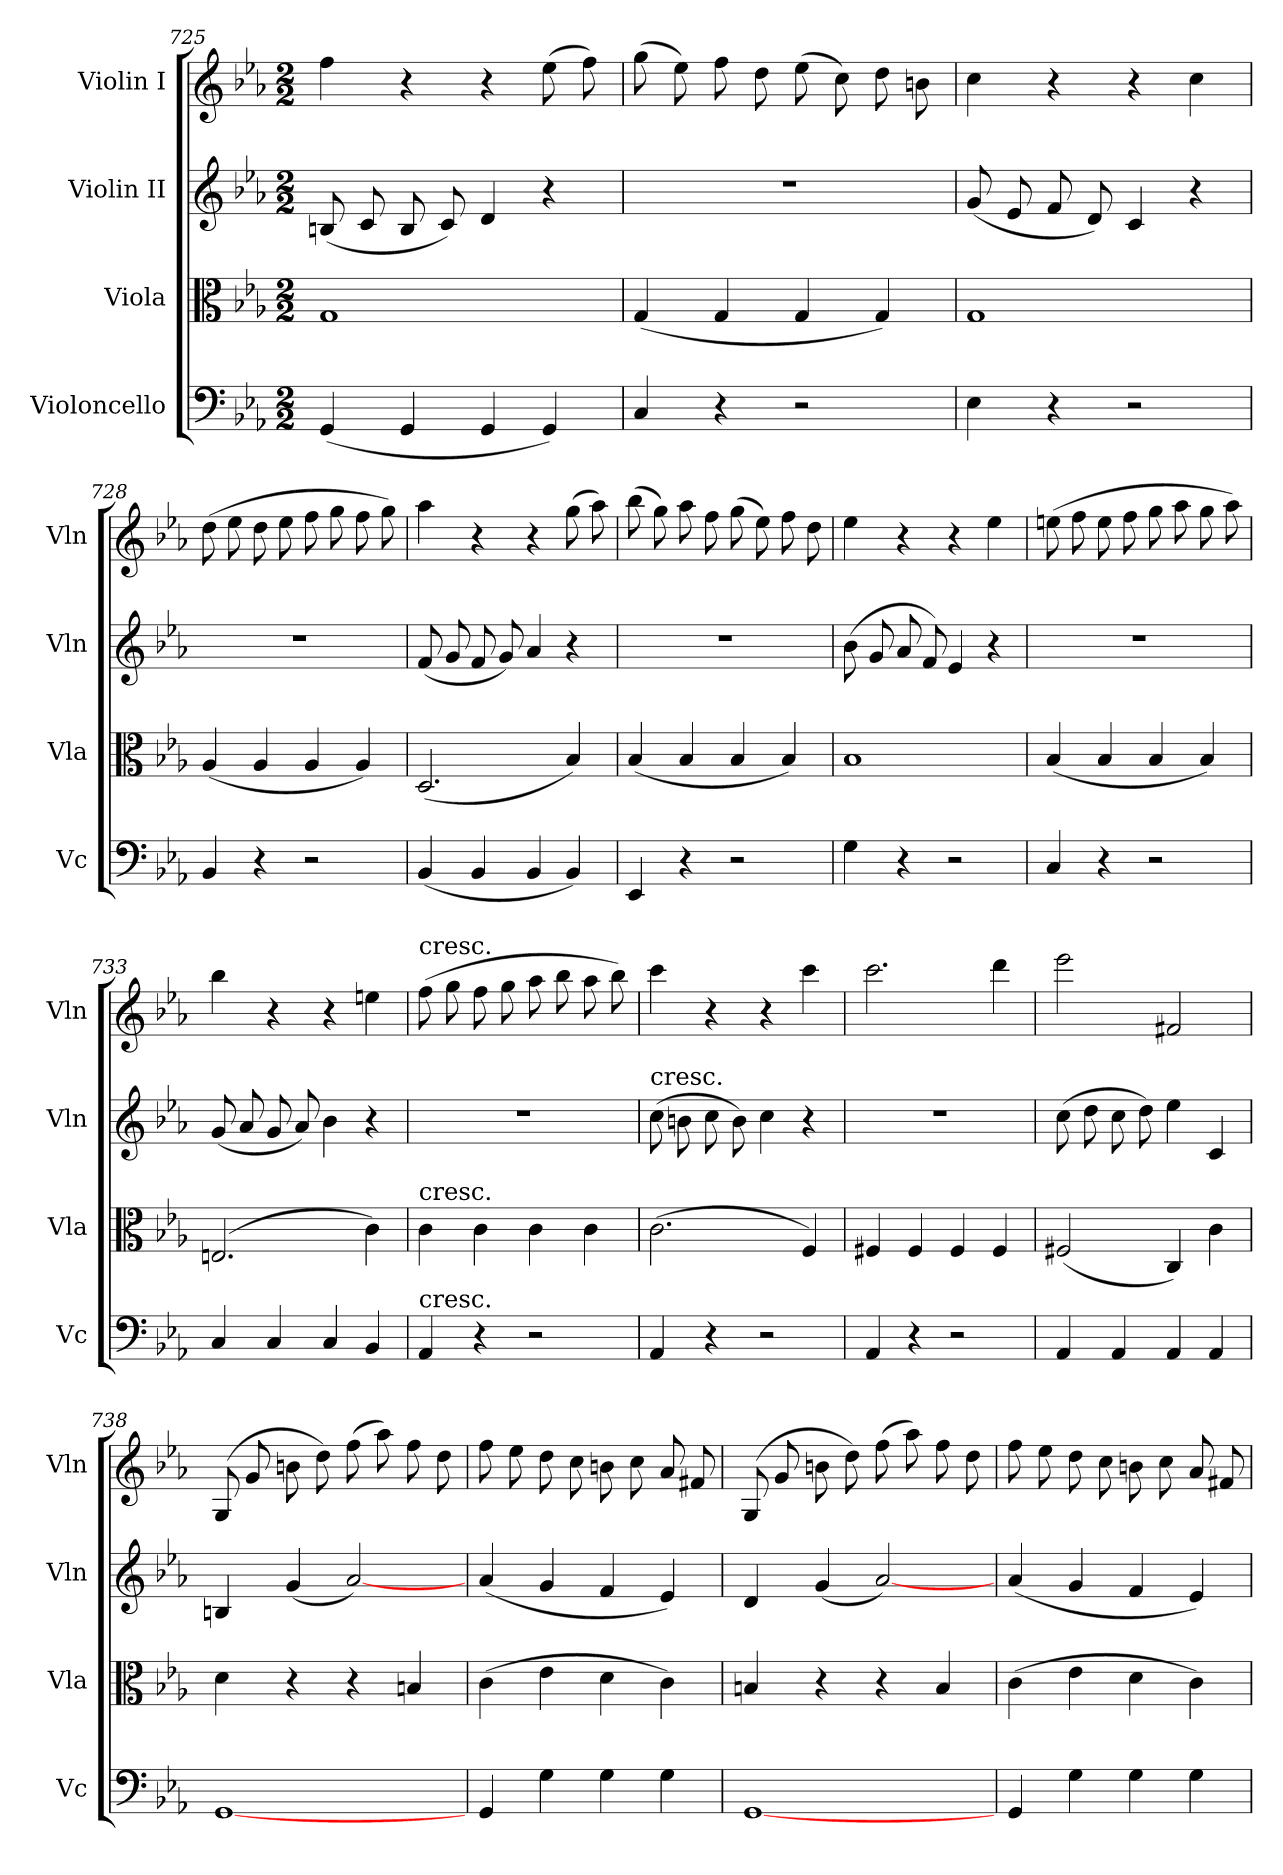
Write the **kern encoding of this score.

**kern	**kern	**kern	**kern
*part4	*part3	*part2	*part1
*staff4	*staff3	*staff2	*staff1
*I"Violoncello	*I"Viola	*I"Violin II	*I"Violin I
*I'Vc	*I'Vla	*I'Vln	*I'Vln
*clefF4	*clefC3	*clefG2	*clefG2
*k[b-e-a-]	*k[b-e-a-]	*k[b-e-a-]	*k[b-e-a-]
*c:	*c:	*c:	*c:
*M2/2	*M2/2	*M2/2	*M2/2
=725	=725	=725	=725
(4GG	1G	(8Bn	4ff
.	.	8c	.
4GG	.	8B	4r
.	.	8c)	.
4GG	.	4d	4r
4GG)	.	4r	(8ee-
.	.	.	8ff)
=726	=726	=726	=726
4C	(4G	1r	(8gg
.	.	.	8ee-)
4r	4G	.	8ff
.	.	.	8dd
2r	4G	.	(8ee-
.	.	.	8cc)
.	4G)	.	8dd
.	.	.	8bn
=727	=727	=727	=727
4E-	1G	(8g	4cc
.	.	8e-	.
4r	.	8f	4r
.	.	8d)	.
2r	.	4c	4r
.	.	4r	4cc
=728	=728	=728	=728
4BB-	(4A-	1r	(8dd
.	.	.	8ee-
4r	4A-	.	8dd
.	.	.	8ee-
2r	4A-	.	8ff
.	.	.	8gg
.	4A-)	.	8ff
.	.	.	8gg)
=729	=729	=729	=729
(4BB-	(2.D	(8f	4aa-
.	.	8g	.
4BB-	.	8f	4r
.	.	8g)	.
4BB-	.	4a-	4r
4BB-)	4B-)	4r	(8gg
.	.	.	8aa-)
=730	=730	=730	=730
4EE-	(4B-	1r	(8bb-
.	.	.	8gg)
4r	4B-	.	8aa-
.	.	.	8ff
2r	4B-	.	(8gg
.	.	.	8ee-)
.	4B-)	.	8ff
.	.	.	8dd
=731	=731	=731	=731
4G	1B-	(8b-	4ee-
.	.	8g	.
4r	.	8a-	4r
.	.	8f)	.
2r	.	4e-	4r
.	.	4r	4ee-
=732	=732	=732	=732
4C	(4B-	1r	(8een
.	.	.	8ff
4r	4B-	.	8ee
.	.	.	8ff
2r	4B-	.	8gg
.	.	.	8aa-
.	4B-)	.	8gg
.	.	.	8aa-)
=733	=733	=733	=733
4C	(2.En	(8g	4bb-
.	.	8a-	.
4C	.	8g	4r
.	.	8a-)	.
4C	.	4b-	4r
4BB-	4c)	4r	4een
=734	=734	=734	=734
!	!	!	!LO:TX:a:t=cresc.
!	!LO:TX:a:t=cresc.	!	!
!LO:TX:a:t=cresc.	!	!	!
4AA-	4c	1r	(8ff
.	.	.	8gg
4r	4c	.	8ff
.	.	.	8gg
2r	4c	.	8aa-
.	.	.	8bb-
.	4c	.	8aa-
.	.	.	8bb-)
=735	=735	=735	=735
!	!	!LO:TX:a:t=cresc.	!
4AA-	(2.c	(8cc	4ccc
.	.	8bn	.
4r	.	8cc	4r
.	.	8b)	.
2r	.	4cc	4r
.	4F)	4r	4ccc
=736	=736	=736	=736
4AA-	4F#X	1r	2.ccc
4r	4F#	.	.
2r	4F#	.	.
.	4F#	.	4ddd
=737	=737	=737	=737
4AA-	(2F#X	(8cc	2eee-
.	.	8dd	.
4AA-	.	8cc	.
.	.	8dd)	.
4AA-	4C)	4ee-	2f#X
4AA-	4c	4c	.
=738	=738	=738	=738
[1GG	4d	4Bn	(8G
.	.	.	8g
.	4r	(4g	8bn
.	.	.	8dd)
.	4r	[2a-)	(8ff
.	.	.	8aa-)
.	4Bn	.	8ff
.	.	.	8dd
=739	=739	=739	=739
4GG	(4c	(4a-	8ff
.	.	.	8ee-
4G	4e-	4g	8dd
.	.	.	8cc
4G	4d	4f	8bn
.	.	.	8cc
4G	4c)	4e-)	8a-
.	.	.	8f#X
=740	=740	=740	=740
[1GG	4Bn	4d	(8G
.	.	.	8g
.	4r	(4g	8bn
.	.	.	8dd)
.	4r	[2a-)	(8ff
.	.	.	8aa-)
.	4B	.	8ff
.	.	.	8dd
=741	=741	=741	=741
4GG	(4c	(4a-	8ff
.	.	.	8ee-
4G	4e-	4g	8dd
.	.	.	8cc
4G	4d	4f	8bn
.	.	.	8cc
4G	4c)	4e-)	8a-
.	.	.	8f#X
=	=	=	=
*-	*-	*-	*-
